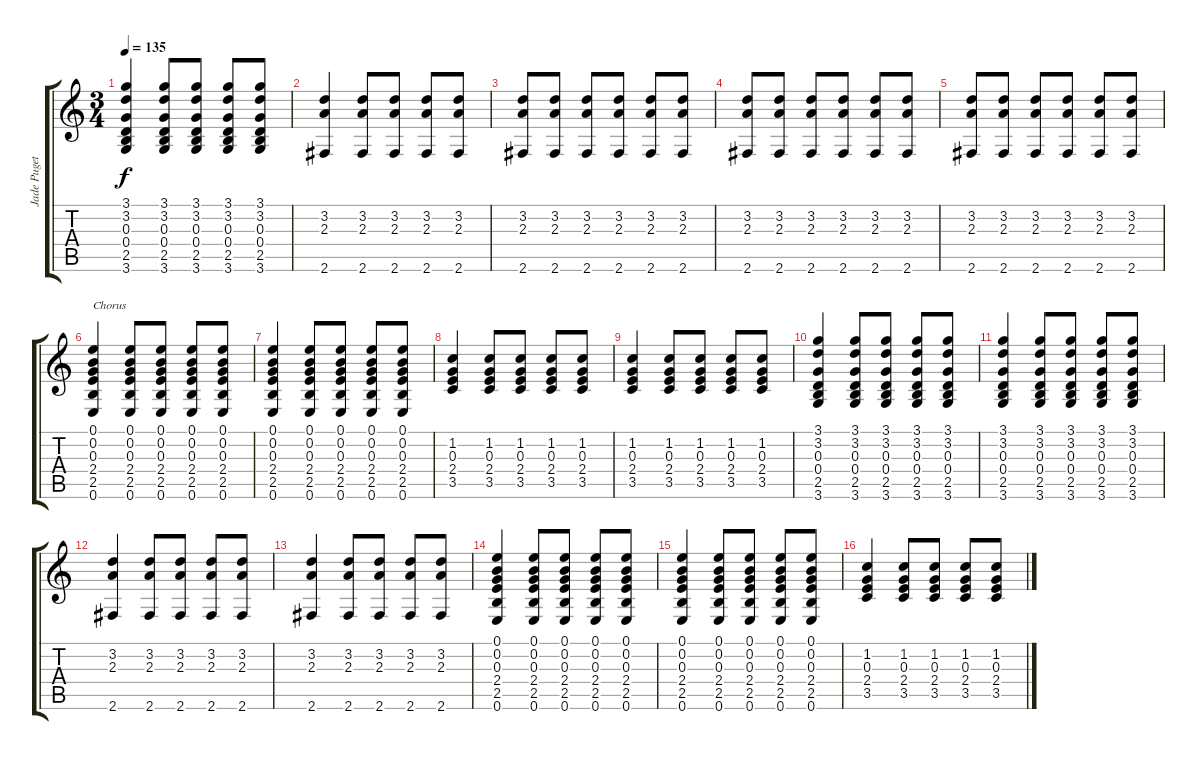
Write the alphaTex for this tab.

\track ("Jade Puget [Guitar 1]" "Jade Puget") {instrument electricguitarjazz}
\staff {score tabs}
\tuning (E4 B3 G3 D3 A2 E2) {hide}
\ts (3 4)
\tempo 135
\clef g2
\ks c
(3.1 3.2 0.3 0.4 2.5 3.6).4{dy f} (3.1 3.2 0.3 0.4 2.5 3.6).8 (3.1 3.2 0.3 0.4 2.5 3.6).8 (3.1 3.2 0.3 0.4 2.5 3.6).8 (3.1 3.2 0.3 0.4 2.5 3.6).8 |
(3.2 2.3 2.6).4 (3.2 2.3 2.6).8 (3.2 2.3 2.6).8 (3.2 2.3 2.6).8 (3.2 2.3 2.6).8 |
(3.2 2.3 2.6).8 (3.2 2.3 2.6).8 (3.2 2.3 2.6).8 (3.2 2.3 2.6).8 (3.2 2.3 2.6).8 (3.2 2.3 2.6).8 |
(3.2 2.3 2.6).8 (3.2 2.3 2.6).8 (3.2 2.3 2.6).8 (3.2 2.3 2.6).8 (3.2 2.3 2.6).8 (3.2 2.3 2.6).8 |
(3.2 2.3 2.6).8 (3.2 2.3 2.6).8 (3.2 2.3 2.6).8 (3.2 2.3 2.6).8 (3.2 2.3 2.6).8 (3.2 2.3 2.6).8 |
(0.1 0.2 0.3 2.4 2.5 0.6).4{txt "Chorus"} (0.1 0.2 0.3 2.4 2.5 0.6).8 (0.1 0.2 0.3 2.4 2.5 0.6).8 (0.1 0.2 0.3 2.4 2.5 0.6).8 (0.1 0.2 0.3 2.4 2.5 0.6).8 |
(0.1 0.2 0.3 2.4 2.5 0.6).4 (0.1 0.2 0.3 2.4 2.5 0.6).8 (0.1 0.2 0.3 2.4 2.5 0.6).8 (0.1 0.2 0.3 2.4 2.5 0.6).8 (0.1 0.2 0.3 2.4 2.5 0.6).8 |
(1.2 0.3 2.4 3.5).4 (1.2 0.3 2.4 3.5).8 (1.2 0.3 2.4 3.5).8 (1.2 0.3 2.4 3.5).8 (1.2 0.3 2.4 3.5).8 |
(1.2 0.3 2.4 3.5).4 (1.2 0.3 2.4 3.5).8 (1.2 0.3 2.4 3.5).8 (1.2 0.3 2.4 3.5).8 (1.2 0.3 2.4 3.5).8 |
(3.1 3.2 0.3 0.4 2.5 3.6).4 (3.1 3.2 0.3 0.4 2.5 3.6).8 (3.1 3.2 0.3 0.4 2.5 3.6).8 (3.1 3.2 0.3 0.4 2.5 3.6).8 (3.1 3.2 0.3 0.4 2.5 3.6).8 |
(3.1 3.2 0.3 0.4 2.5 3.6).4 (3.1 3.2 0.3 0.4 2.5 3.6).8 (3.1 3.2 0.3 0.4 2.5 3.6).8 (3.1 3.2 0.3 0.4 2.5 3.6).8 (3.1 3.2 0.3 0.4 2.5 3.6).8 |
(3.2 2.3 2.6).4 (3.2 2.3 2.6).8 (3.2 2.3 2.6).8 (3.2 2.3 2.6).8 (3.2 2.3 2.6).8 |
(3.2 2.3 2.6).4 (3.2 2.3 2.6).8 (3.2 2.3 2.6).8 (3.2 2.3 2.6).8 (3.2 2.3 2.6).8 |
(0.1 0.2 0.3 2.4 2.5 0.6).4 (0.1 0.2 0.3 2.4 2.5 0.6).8 (0.1 0.2 0.3 2.4 2.5 0.6).8 (0.1 0.2 0.3 2.4 2.5 0.6).8 (0.1 0.2 0.3 2.4 2.5 0.6).8 |
(0.1 0.2 0.3 2.4 2.5 0.6).4 (0.1 0.2 0.3 2.4 2.5 0.6).8 (0.1 0.2 0.3 2.4 2.5 0.6).8 (0.1 0.2 0.3 2.4 2.5 0.6).8 (0.1 0.2 0.3 2.4 2.5 0.6).8 |
(1.2 0.3 2.4 3.5).4 (1.2 0.3 2.4 3.5).8 (1.2 0.3 2.4 3.5).8 (1.2 0.3 2.4 3.5).8 (1.2 0.3 2.4 3.5).8
